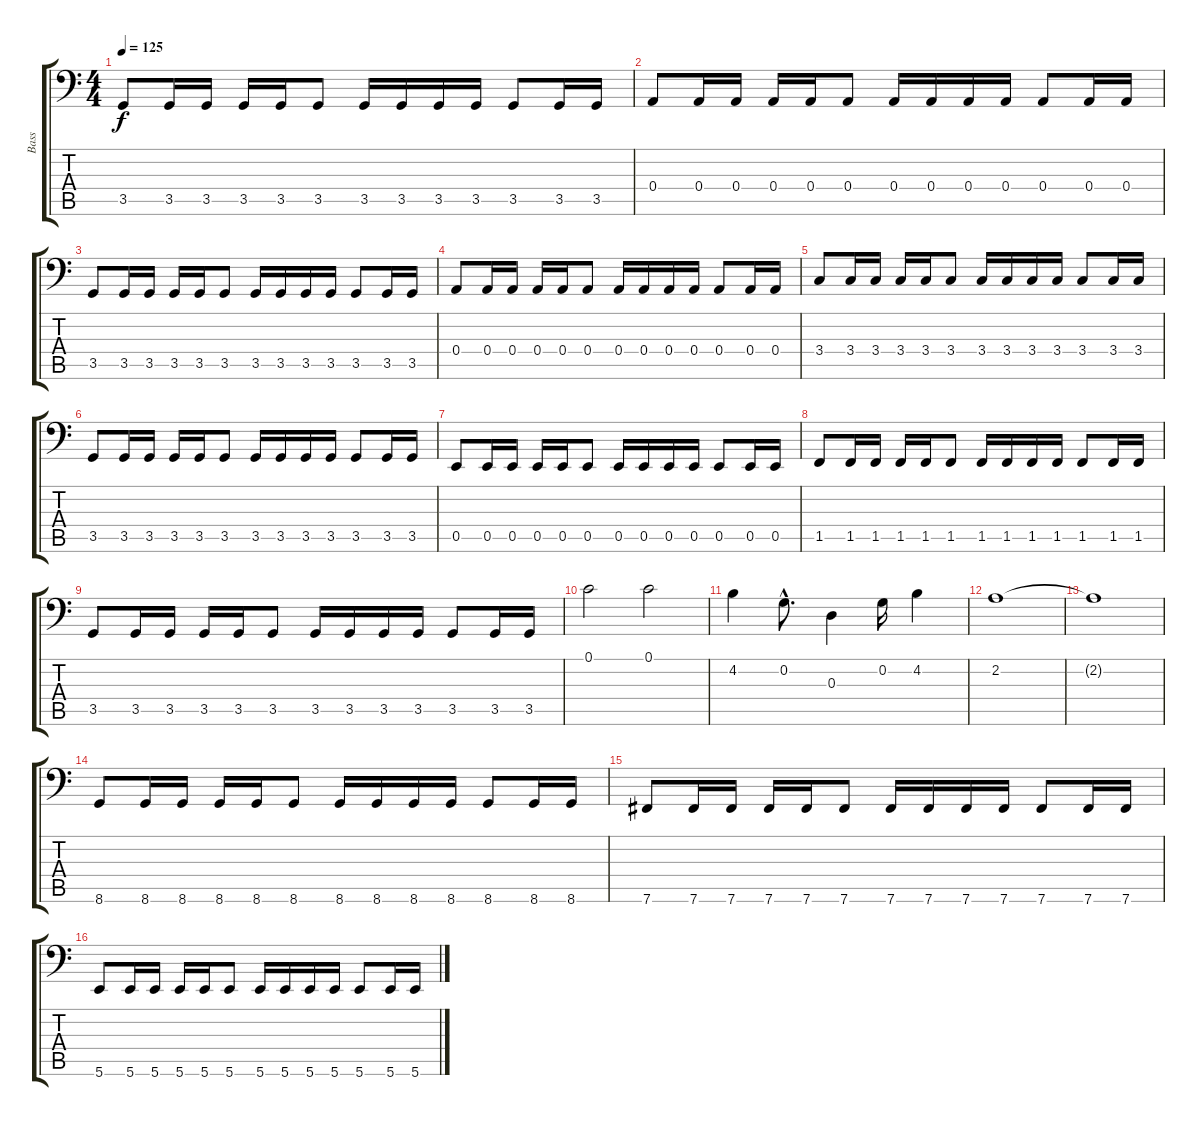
\track ("Bass" "Bass") {instrument electricbasspick}
\staff {score tabs}
\tuning (C3 G2 D2 A1 E1 B0) {hide}
\ts (4 4)
\tempo 125
\clef f4
\ks c
3.5.8{dy f} 3.5.16 3.5.16 3.5.16 3.5.16 3.5.8 3.5.16 3.5.16 3.5.16 3.5.16 3.5.8 3.5.16 3.5.16 |
0.4.8 0.4.16 0.4.16 0.4.16 0.4.16 0.4.8 0.4.16 0.4.16 0.4.16 0.4.16 0.4.8 0.4.16 0.4.16 |
3.5.8 3.5.16 3.5.16 3.5.16 3.5.16 3.5.8 3.5.16 3.5.16 3.5.16 3.5.16 3.5.8 3.5.16 3.5.16 |
0.4.8 0.4.16 0.4.16 0.4.16 0.4.16 0.4.8 0.4.16 0.4.16 0.4.16 0.4.16 0.4.8 0.4.16 0.4.16 |
3.4.8 3.4.16 3.4.16 3.4.16 3.4.16 3.4.8 3.4.16 3.4.16 3.4.16 3.4.16 3.4.8 3.4.16 3.4.16 |
3.5.8 3.5.16 3.5.16 3.5.16 3.5.16 3.5.8 3.5.16 3.5.16 3.5.16 3.5.16 3.5.8 3.5.16 3.5.16 |
0.5.8 0.5.16 0.5.16 0.5.16 0.5.16 0.5.8 0.5.16 0.5.16 0.5.16 0.5.16 0.5.8 0.5.16 0.5.16 |
1.5.8 1.5.16 1.5.16 1.5.16 1.5.16 1.5.8 1.5.16 1.5.16 1.5.16 1.5.16 1.5.8 1.5.16 1.5.16 |
3.5.8 3.5.16 3.5.16 3.5.16 3.5.16 3.5.8 3.5.16 3.5.16 3.5.16 3.5.16 3.5.8 3.5.16 3.5.16 |
0.1.2 0.1.2 |
4.2.4 0.2{hac}.8{d} 0.3.4 0.2.16 4.2.4 |
2.2.1 |
2.2{t}.1 |
8.6.8 8.6.16 8.6.16 8.6.16 8.6.16 8.6.8 8.6.16 8.6.16 8.6.16 8.6.16 8.6.8 8.6.16 8.6.16 |
7.6.8 7.6.16 7.6.16 7.6.16 7.6.16 7.6.8 7.6.16 7.6.16 7.6.16 7.6.16 7.6.8 7.6.16 7.6.16 |
5.6.8 5.6.16 5.6.16 5.6.16 5.6.16 5.6.8 5.6.16 5.6.16 5.6.16 5.6.16 5.6.8 5.6.16 5.6.16
